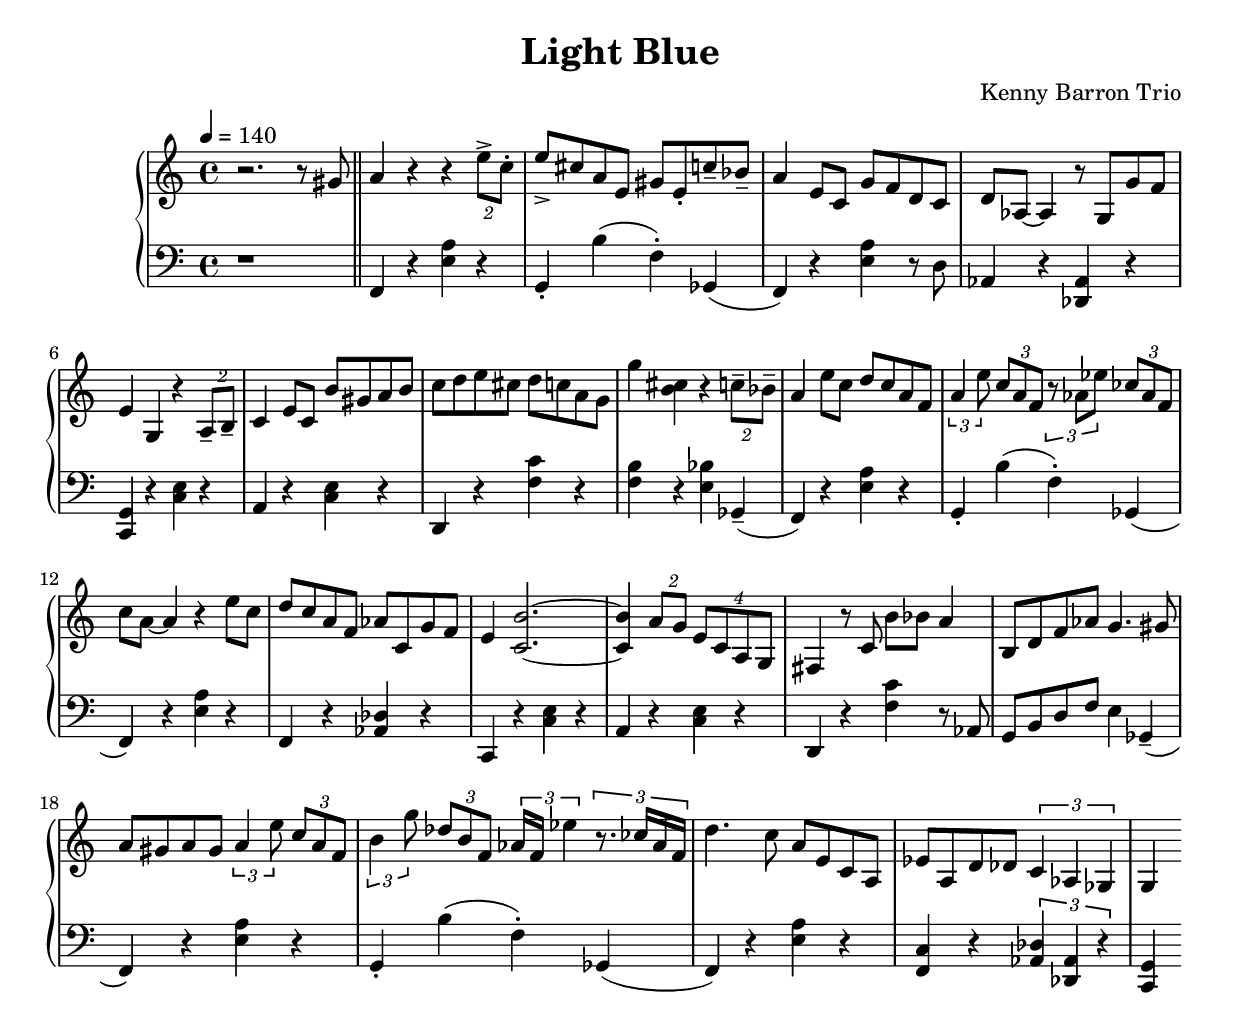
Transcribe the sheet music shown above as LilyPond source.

\version "2.18.2"
\header {
  title = "Light Blue"
  composer = "Kenny Barron Trio"
}
upper = \relative c'' {
  \tempo 4 = 140
  \clef treble
  \key c \major
  \time 4/4
  r2. r8 gis \bar "||"
  a4 r4 r4  \tuplet 2/2 { e'8-> c-. } | e-> cis a e gis e-. c'-- bes-- |
  a4 e8 c g' f d c | d aes~ aes4 r8 g g' f |
  e4 g, r \tuplet 2/2 {a8-- b--} | c4 e8 c b' gis a b |
  c d e cis d c a g | g'4 < b, cis> r \tuplet 2/2 { c8-- bes-- } |
  a4 e'8 c d c a f | \tuplet 3/2 { a4 e'8 } \tuplet 3/2 { c a f }
    \tuplet 3/2 { r8 aes ees' } \tuplet 3/2 { ces aes f } |
  c' a~ a4 r e'8 c | d c a f aes c, g' f |
  e4 < c b' >2.~ | < c b' >4 \tuplet 2/2 {a'8 g}  \tuplet 4/4 {e c a g} |
  fis4 r8 c' b'8 bes a4 | b,8 d f aes g4. gis8 |
  a gis a gis \tuplet 3/2 {a4 e'8} \tuplet 3/2 { c8 a f } |
  \tuplet 3/2 { b4 g'8 } \tuplet 3/2 { des8 b f } \tuplet 3/2 { aes16 f ees'4 } \tuplet 3/2 {r8. ces16 aes f } |
  d'4. c8 a e c a | ees' a, d des \tuplet 3/2 { c4 aes ges } |
  g
}

lower = \relative c, {
  \clef bass
  \key c \major
  \time 4/4

  r1 \bar "||"
  f4 r < e' a > r | g,-. b'( f-.) ges,( |
  f) r < e' a > r8 d |  aes4 r < des, aes' > r |
  < c g' > r < c' e > r | a r < c e > r |
  d, r < f' c' > r | < f b > r < e bes' > ges,--( |
  f)  r < e' a > r | g,-. b'( f-.) ges,( |
  f) r < e' a > r  | f, r < des' aes > r |
  c, r < c' e > r | a r < c e > r |
  d, r < f' c' > r8 aes, | g b d f e4 ges,--( |
  f4) r < e' a > r | g,-. b'( f-.) ges,( |
  f) r < e' a > r4 | < f, c' > r \tuplet 3/2 { < aes des >4  < des, aes' > r } |
  < c g'>
}

\score {
  \new PianoStaff <<
    \new Staff = "upper" \upper
    \new Staff = "lower" \lower
  >>
  \layout { }
  \midi { }
}
